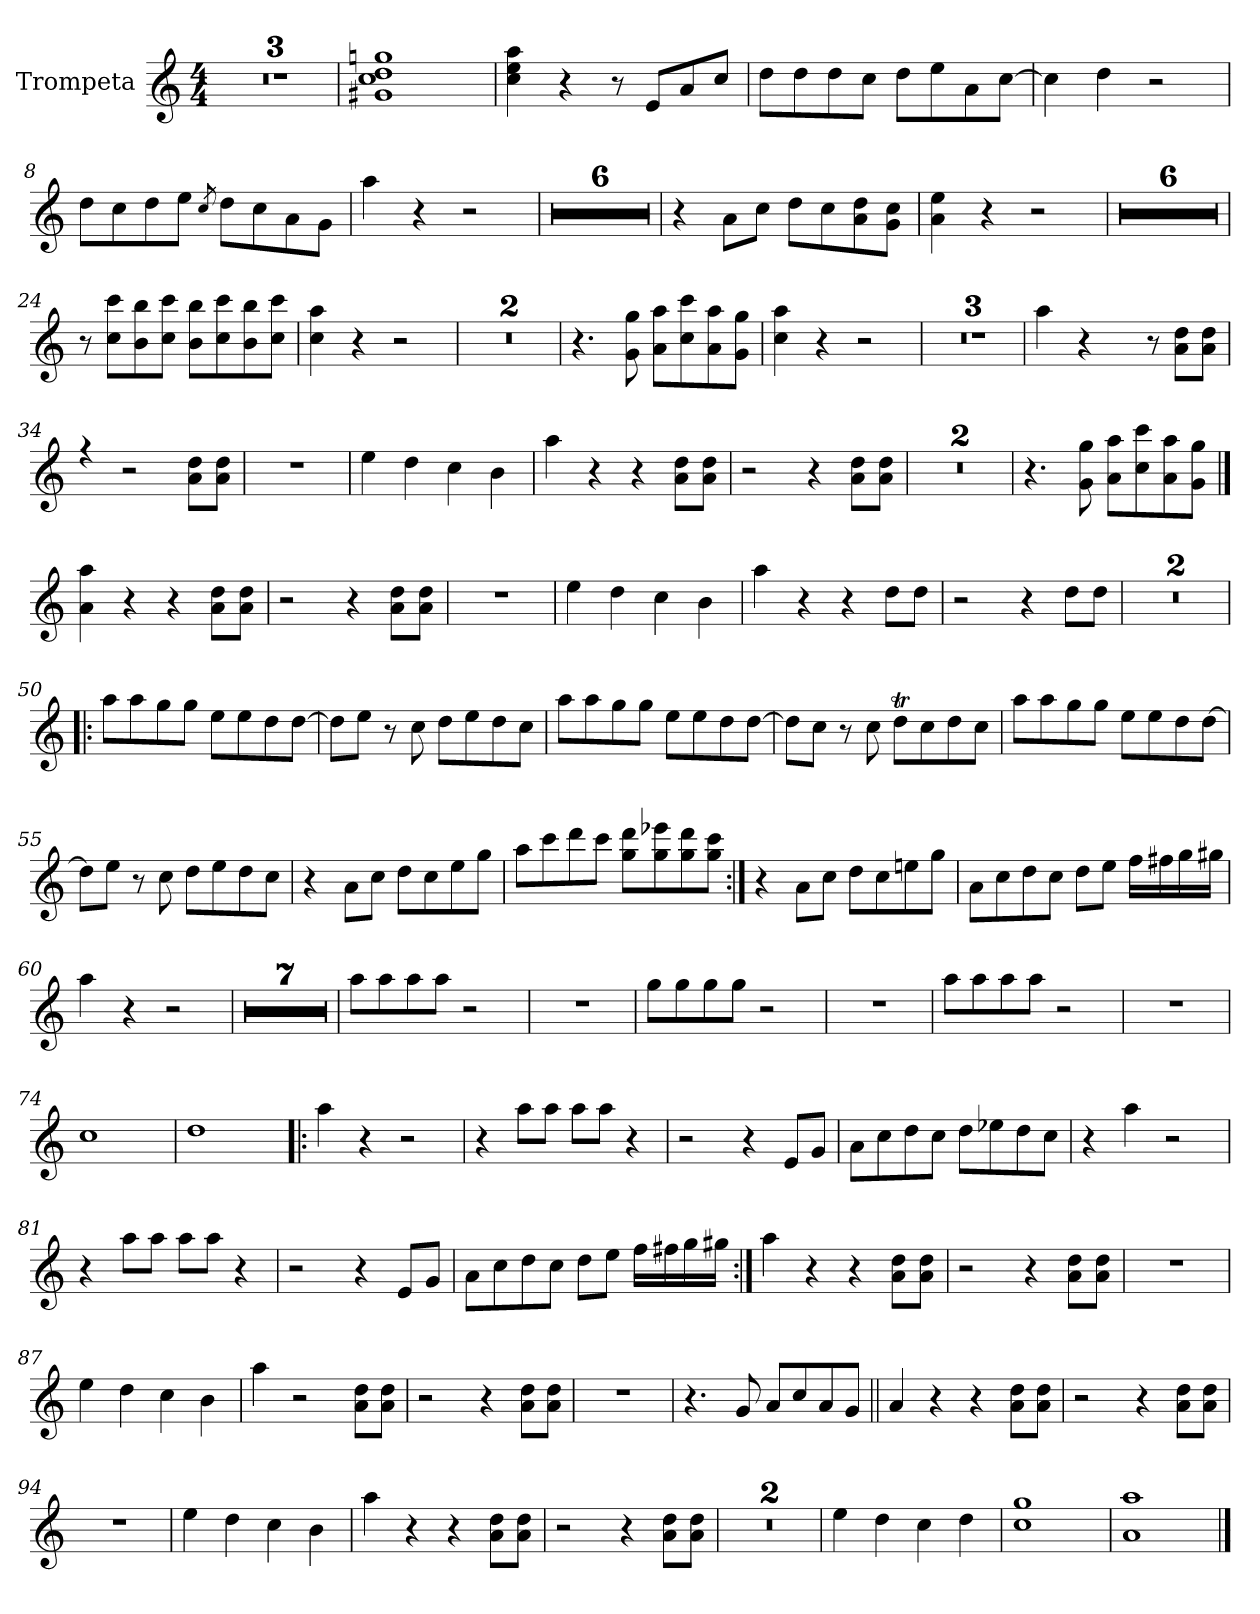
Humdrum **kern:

**kern
*part1
*staff1
*I"Trompeta
*I'Tpt.
*clefG2
*ITrd1c2
*k[b-e-]
*M4/4
*MM176
=1
1r
=2
1r
=3
1r
=4
1f#X 1b- 1cc 1ffn
=5
4b-\ 4dd\ 4gg\
4r
8r
8d/L
8g/
8b-/J
=6
8cc\L
8cc\
8cc\
8b-\J
8cc\L
8dd\
8g\
[8b-\J
=7
4b-\]
4cc\
2r
=8
8cc\L
8b-\
8cc\
8dd\J
8qb-/
8cc\L
8b-\
8g\
8f\J
=9
4gg\
4r
2r
=10
1r
!!LO:LB:g=z
=11
1ryy
=12
1r
=13
1r
=14
1r
=15
1r
=16
4r
8g\L
8b-\J
8cc\L
8b-\
8g\ 8cc\
8f\ 8b-\J
=17
4g\ 4dd\
4r
2r
=18
1r
=19
1r
=20
1r
=21
1r
=22
1r
=23
1r
!!LO:LB:g=z
=24
8r
8b-\ 8bb-\L
8a\ 8aa\
8b-\ 8bb-\J
8a\ 8aa\L
8b-\ 8bb-\
8a\ 8aa\
8b-\ 8bb-\J
=25
4b-\ 4gg\
4r
2r
=26
1r
=27
1r
=28
4.r
8f\ 8ff\
8g\ 8gg\L
8b-\ 8bb-\
8g\ 8gg\
8f\ 8ff\J
=29
4b-\ 4gg\
4r
2r
=30
1r
=31
1r
=32
1r
=33
4gg\
4r
8ryy
8r
8g\ 8cc\L
8g\ 8cc\J
!!LO:LB:g=z
=34
4rff
2r
8g\ 8cc\L
8g\ 8cc\J
=35
1r
=36
4dd\
4cc\
4b-\
4a\
=37
4gg\
4r
4r
8g\ 8cc\L
8g\ 8cc\J
=38
2r
4r
8g\ 8cc\L
8g\ 8cc\J
=39
1r
=40
1r
=41
4.r
8f\ 8ff\
8g\ 8gg\L
8b-\ 8bb-\
8g\ 8gg\
8f\ 8ff\J
==42
4g\ 4gg\
4r
4r
8g\ 8cc\L
8g\ 8cc\J
=43
2r
4r
8g\ 8cc\L
8g\ 8cc\J
!!LO:LB:g=z
=44
1r
=45
4dd\
4cc\
4b-\
4a\
=46
4gg\
4r
4r
8cc\L
8cc\J
=47
2r
4r
8cc\L
8cc\J
=48
1r
=49
1r
=50!|:
8gg\L
8gg\
8ff\
8ff\J
8dd\L
8dd\
8cc\
[8cc\J
=51
8cc\L]
8dd\J
8r
8b-\
8cc\L
8dd\
8cc\
8b-\J
!!LO:LB:g=z
=52
8gg\L
8gg\
8ff\
8ff\J
8dd\L
8dd\
8cc\
[8cc\J
=53
8cc\L]
8b-\J
8r
8b-\
8ccT\L
8b-\
8cc\
8b-\J
=54
8gg\L
8gg\
8ff\
8ff\J
8dd\L
8dd\
8cc\
[8cc\J
=55
8cc\L]
8dd\J
8r
8b-\
8cc\L
8dd\
8cc\
8b-\J
=56
4r
8g\L
8b-\J
8cc\L
8b-\
8dd\
8ff\J
!!LO:LB:g=z
=57
8gg\L
8bb-\
8ccc\
8bb-\J
8ff\ 8ccc\L
8ff\ 8ddd-X\
8ff\ 8ccc\
8ff\ 8bb-\J
=58:|!
4r
8g\L
8b-\J
8cc\L
8b-\
8ddn\
8ff\J
=59
8g\L
8b-\
8cc\
8b-\J
8cc\L
8dd\J
16ee-\LL
16een\
16ff\
16ff#X\JJ
=60
4gg\
4r
2r
=61
1r
=62
1r
=63
1r
=64
1r
!!LO:LB:g=z
=65
1r
=66
1r
=67
1r
=68
8gg\L
8gg\
8gg\
8gg\J
2r
=69
1r
=70
8ff\L
8ff\
8ff\
8ff\J
2r
=71
1r
=72
8gg\L
8gg\
8gg\
8gg\J
2r
=73
1r
=74
1b-
=75
1cc
=76!|:
4gg\
4r
2r
!!LO:LB:g=z
=77
4r
8gg\L
8gg\J
8gg\L
8gg\J
4r
=78
2r
4r
8d/L
8f/J
=79
8g\L
8b-\
8cc\
8b-\J
8cc\L
8dd-X\
8cc\
8b-\J
=80
4r
4gg\
2r
=81
4r
8gg\L
8gg\J
8gg\L
8gg\J
4r
=82
2r
4r
8d/L
8f/J
!!LO:PB:g=z
=83
8g\L
8b-\
8cc\
8b-\J
8cc\L
8dd\J
16ee-\LL
16een\
16ff\
16ff#X\JJ
=84:|!
4gg\
4r
4r
8g\ 8cc\L
8g\ 8cc\J
=85
2r
4r
8g\ 8cc\L
8g\ 8cc\J
=86
1r
=87
4dd\
4cc\
4b-\
4a\
=88
4gg\
2r
8g\ 8cc\L
8g\ 8cc\J
=89
2r
4r
8g\ 8cc\L
8g\ 8cc\J
=90
1r
!!LO:LB:g=z
=91
4.r
8f/
8g/L
8b-/
8g/
8f/J
=92||
4g/
4r
4r
8g\ 8cc\L
8g\ 8cc\J
=93
2r
4r
8g\ 8cc\L
8g\ 8cc\J
=94
1r
=95
4dd\
4cc\
4b-\
4a\
=96
4gg\
4r
4r
8g\ 8cc\L
8g\ 8cc\J
=97
2r
4r
8g\ 8cc\L
8g\ 8cc\J
=98
1r
=99
1r
=100
4dd\
4cc\
4b-\
4cc\
!!LO:LB:g=z
=101
1b- 1ff
=102
1g 1gg
==
*-
